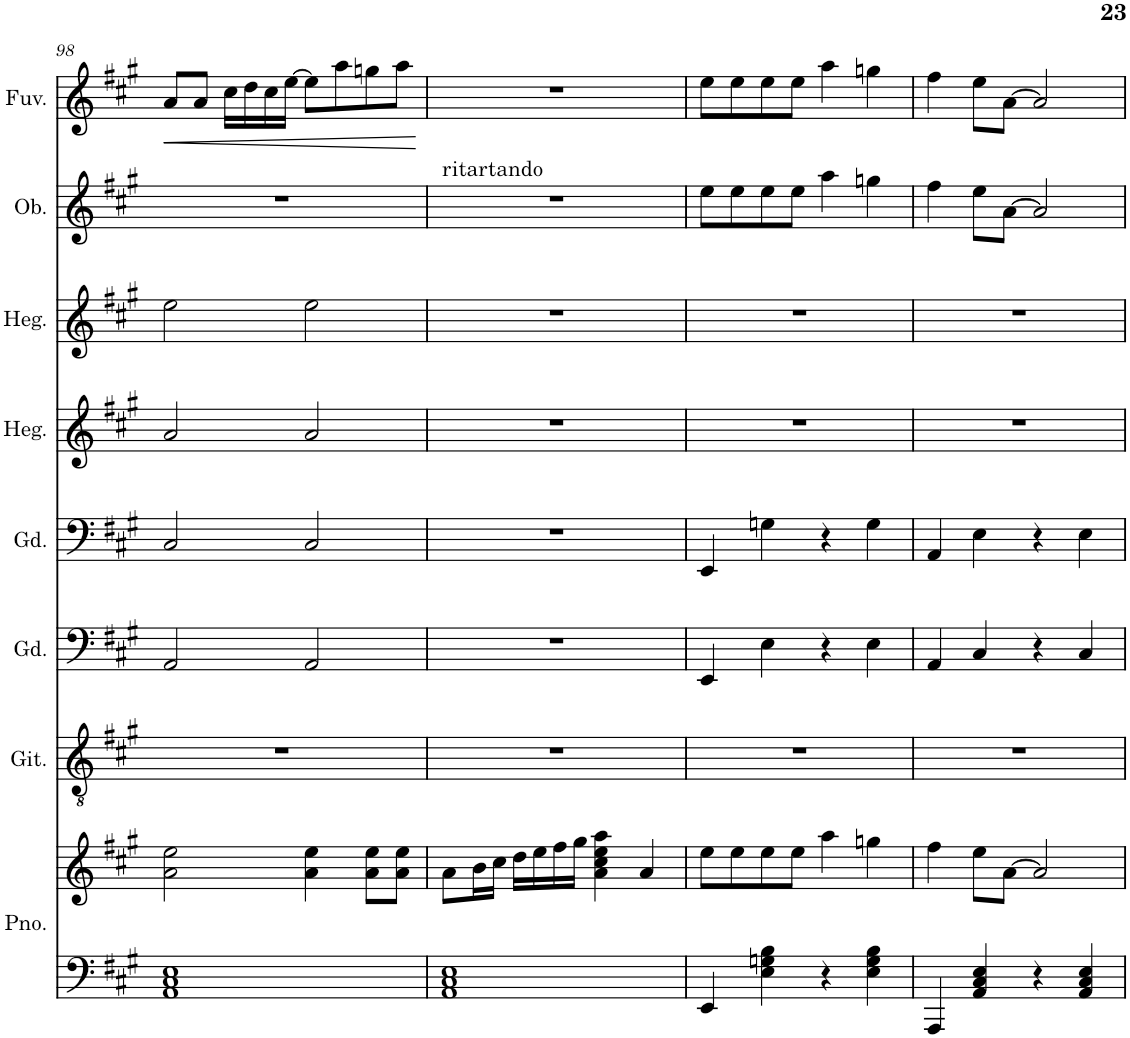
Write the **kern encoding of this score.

**kern	**kern	**kern	**kern	**kern	**kern	**kern	**kern	**kern	**dynam
*part8	*part8	*part7	*part6	*part5	*part4	*part3	*part2	*part1	*part1
*staff9	*staff8	*staff7	*staff6	*staff5	*staff4	*staff3	*staff2	*staff1	*staff1
*I"Piano	*	*I"Klasszikus gitár	*I"Gordonka	*I"Gordonka	*I"Hegedű	*I"Hegedű	*I"Oboa	*I"Fuvola	*
*I'Pno.	*	*I'Git.	*I'Gd.	*I'Gd.	*I'Heg.	*I'Heg.	*I'Ob.	*I'Fuv.	*
!!LO:PB:g=z
*clefF4	*clefG2	*clefGv2	*clefF4	*clefF4	*clefG2	*clefG2	*clefG2	*clefG2	*
*k[f#c#g#]	*k[f#c#g#]	*k[f#c#g#]	*k[f#c#g#]	*k[f#c#g#]	*k[f#c#g#]	*k[f#c#g#]	*k[f#c#g#]	*k[f#c#g#]	*
*M4/4	*M4/4	*M4/4	*M4/4	*M4/4	*M4/4	*M4/4	*M4/4	*M4/4	*
=98	=98	=98	=98	=98	=98	=98	=98	=98	=98
!	!	!	!	!	!	!	!	!	!LO:HP:b
1AA 1C# 1E	2a\ 2ee\	1r	2AA/	2C#/	2a/	2ee\	1r	8a/L	<
.	.	.	.	.	.	.	.	8a/J	.
.	.	.	.	.	.	.	.	16cc#\LL	.
.	.	.	.	.	.	.	.	16dd\	.
.	.	.	.	.	.	.	.	16cc#\	.
.	.	.	.	.	.	.	.	[16ee\JJ	.
.	4a\ 4ee\	.	2AA/	2C#/	2a/	2ee\	.	8ee\L]	.
.	.	.	.	.	.	.	.	8aa\	.
.	8a\ 8ee\L	.	.	.	.	.	.	8ggn\	.
.	8a\ 8ee\J	.	.	.	.	.	.	8aa\J	.
.	.	.	.	.	.	.	.	.	[
=99	=99	=99	=99	=99	=99	=99	=99	=99	=99
!	!	!	!	!	!	!	!LO:TX:a:t=ritartando	!	!
1AA 1C# 1E	8a\L	1r	1r	1r	1r	1r	1r	1r	.
.	16b\L	.	.	.	.	.	.	.	.
.	16cc#\JJ	.	.	.	.	.	.	.	.
.	16dd\LL	.	.	.	.	.	.	.	.
.	16ee\	.	.	.	.	.	.	.	.
.	16ff#\	.	.	.	.	.	.	.	.
.	16gg#\JJ	.	.	.	.	.	.	.	.
.	4a\ 4cc#\ 4ee\ 4aa\	.	.	.	.	.	.	.	.
.	4a/	.	.	.	.	.	.	.	.
=100	=100	=100	=100	=100	=100	=100	=100	=100	=100
4EE/	8ee\L	1r	4EE/	4EE/	1r	1r	8ee\L	8ee\L	.
.	8ee\	.	.	.	.	.	8ee\	8ee\	.
4E\ 4Gn\ 4B\	8ee\	.	4E\	4Gn\	.	.	8ee\	8ee\	.
.	8ee\J	.	.	.	.	.	8ee\J	8ee\J	.
4r	4aa\	.	4r	4r	.	.	4aa\	4aa\	.
4E\ 4G\ 4B\	4ggn\	.	4E\	4G\	.	.	4ggn\	4ggn\	.
=101	=101	=101	=101	=101	=101	=101	=101	=101	=101
4AAA/	4ff#\	1r	4AA/	4AA/	1r	1r	4ff#\	4ff#\	.
4AA/ 4C#/ 4E/	8ee\L	.	4C#/	4E\	.	.	8ee\L	8ee\L	.
.	[8a\J	.	.	.	.	.	[8a\J	[8a\J	.
4r	2a/]	.	4r	4r	.	.	2a/]	2a/]	.
4AA/ 4C#/ 4E/	.	.	4C#/	4E\	.	.	.	.	.
=	=	=	=	=	=	=	=	=	=
*-	*-	*-	*-	*-	*-	*-	*-	*-	*-
